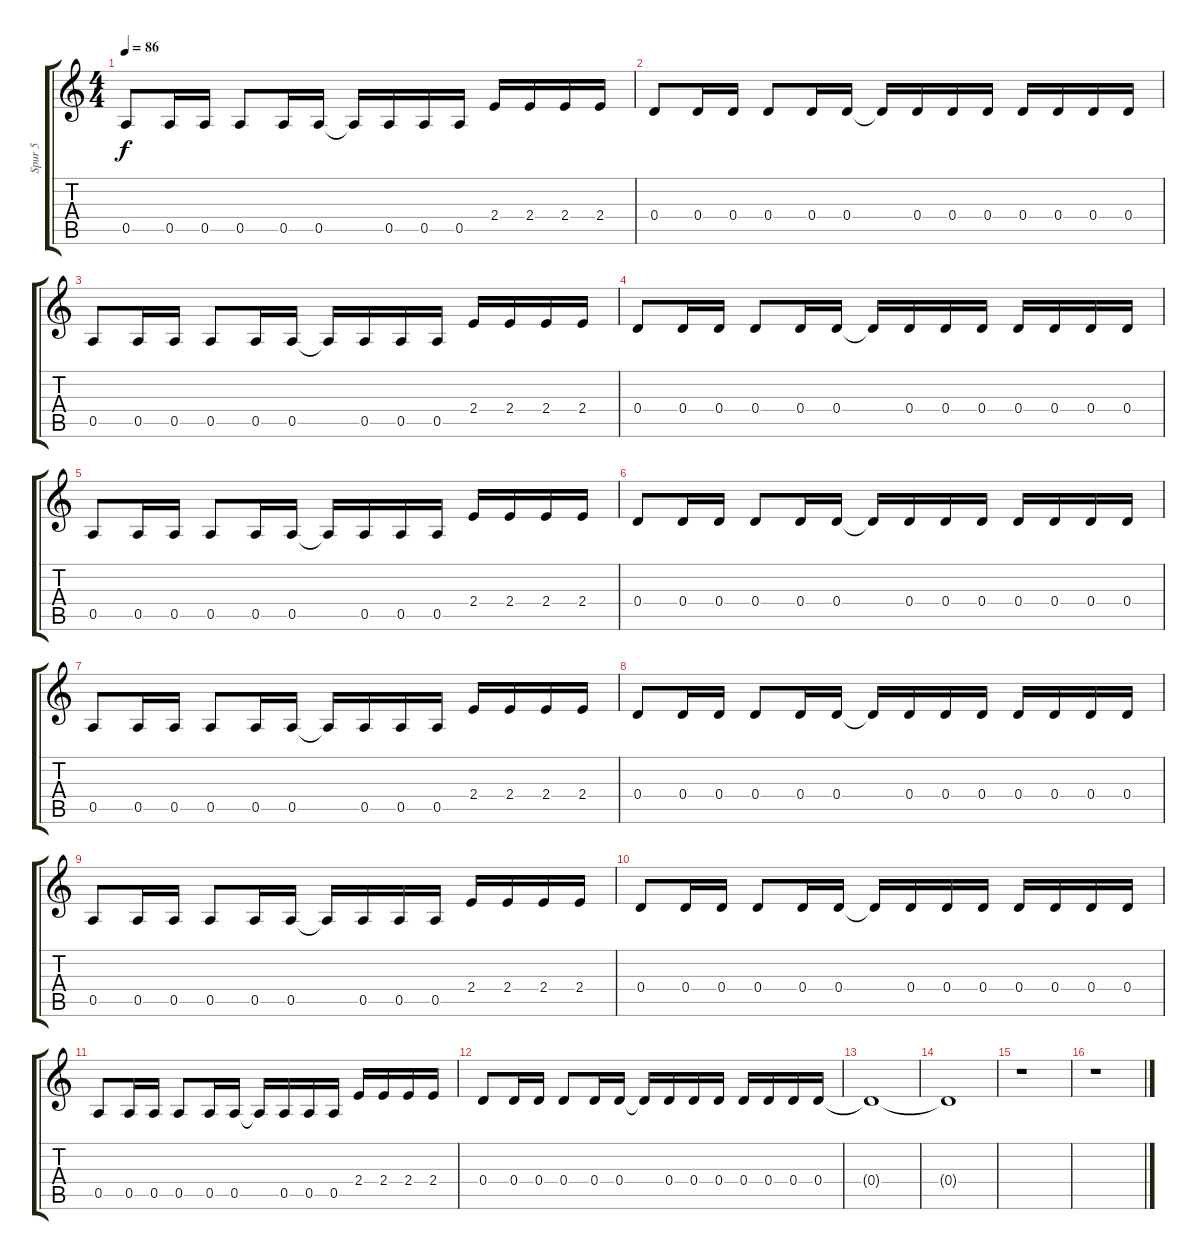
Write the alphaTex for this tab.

\track ("Spur 5" "Spur 5") {instrument electricbassfinger}
\staff {score tabs}
\tuning (E4 B3 G3 D3 A2 E2) {hide}
\ts (4 4)
\tempo 86
\clef g2
\ks c
0.5.8{dy f} 0.5.16 0.5.16 0.5.8 0.5.16 0.5.16 0.5{t}.16 0.5.16 0.5.16 0.5.16 2.4.16 2.4.16 2.4.16 2.4.16 |
0.4.8 0.4.16 0.4.16 0.4.8 0.4.16 0.4.16 0.4{t}.16 0.4.16 0.4.16 0.4.16 0.4.16 0.4.16 0.4.16 0.4.16 |
0.5.8 0.5.16 0.5.16 0.5.8 0.5.16 0.5.16 0.5{t}.16 0.5.16 0.5.16 0.5.16 2.4.16 2.4.16 2.4.16 2.4.16 |
0.4.8 0.4.16 0.4.16 0.4.8 0.4.16 0.4.16 0.4{t}.16 0.4.16 0.4.16 0.4.16 0.4.16 0.4.16 0.4.16 0.4.16 |
0.5.8 0.5.16 0.5.16 0.5.8 0.5.16 0.5.16 0.5{t}.16 0.5.16 0.5.16 0.5.16 2.4.16 2.4.16 2.4.16 2.4.16 |
0.4.8 0.4.16 0.4.16 0.4.8 0.4.16 0.4.16 0.4{t}.16 0.4.16 0.4.16 0.4.16 0.4.16 0.4.16 0.4.16 0.4.16 |
0.5.8 0.5.16 0.5.16 0.5.8 0.5.16 0.5.16 0.5{t}.16 0.5.16 0.5.16 0.5.16 2.4.16 2.4.16 2.4.16 2.4.16 |
0.4.8 0.4.16 0.4.16 0.4.8 0.4.16 0.4.16 0.4{t}.16 0.4.16 0.4.16 0.4.16 0.4.16 0.4.16 0.4.16 0.4.16 |
0.5.8 0.5.16 0.5.16 0.5.8 0.5.16 0.5.16 0.5{t}.16 0.5.16 0.5.16 0.5.16 2.4.16 2.4.16 2.4.16 2.4.16 |
0.4.8 0.4.16 0.4.16 0.4.8 0.4.16 0.4.16 0.4{t}.16 0.4.16 0.4.16 0.4.16 0.4.16 0.4.16 0.4.16 0.4.16 |
0.5.8 0.5.16 0.5.16 0.5.8 0.5.16 0.5.16 0.5{t}.16 0.5.16 0.5.16 0.5.16 2.4.16 2.4.16 2.4.16 2.4.16 |
0.4.8 0.4.16 0.4.16 0.4.8 0.4.16 0.4.16 0.4{t}.16 0.4.16 0.4.16 0.4.16 0.4.16 0.4.16 0.4.16 0.4.16 |
0.4{t}.1 |
0.4{t}.1 |
r.1 |
r.1
